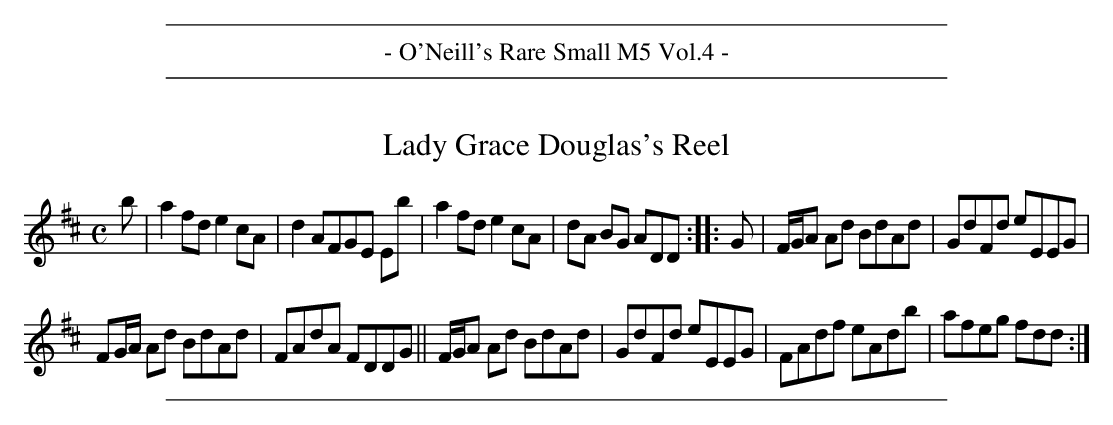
X:1
T: Lady Grace Douglas's Reel
M: C
L: 1/8
K: D
b |\
a2fd e2cA | d2 AFGE Eb | a2fd e2cA | dA BG ADD :: G | F/G/A Ad BdAd | GdFd eEEG |
FG/A/ Ad BdAd | FAdA FDDG || F/G/A Ad BdAd | GdFd eEEG | FAdf eAdb | afeg fdd :|
